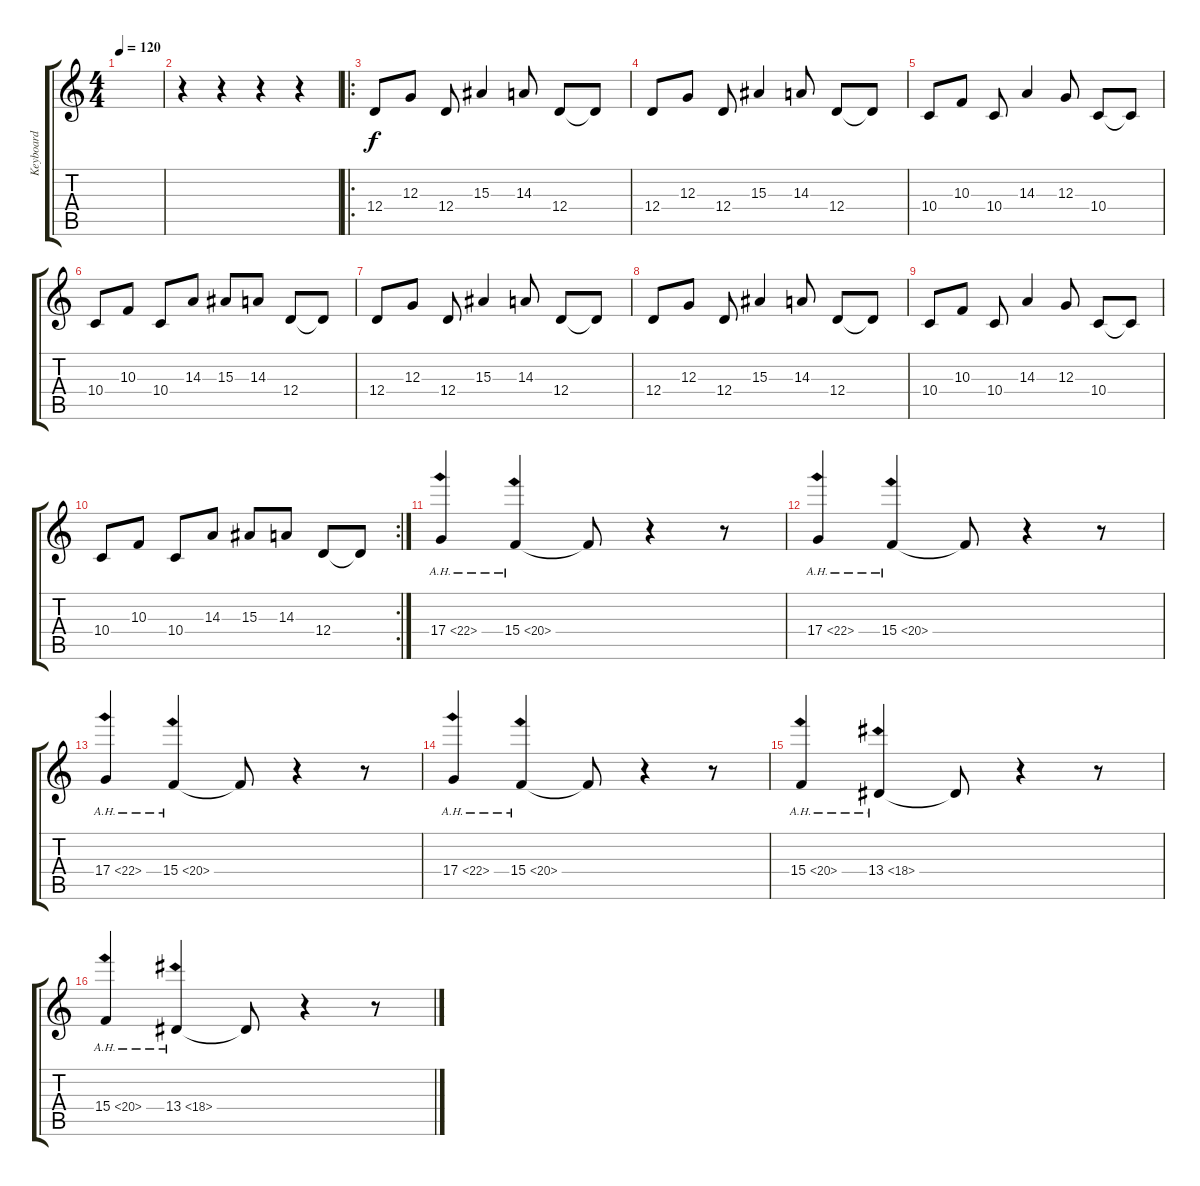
\track ("Keyboard" "Keyboard") {instrument lead1square}
\staff {score tabs}
\tuning (E4 B3 G3 D3 A2 E2) {hide}
\ts (4 4)
\tempo 120
\clef g2
\ks c
|
r.4 r.4 r.4 r.4 |
\ro
12.4.8 12.3.8 12.4.8 15.3.4 14.3.8 12.4.8 12.4{t}.8 |
12.4.8 12.3.8 12.4.8 15.3.4 14.3.8 12.4.8 12.4{t}.8 |
10.4.8 10.3.8 10.4.8 14.3.4 12.3.8 10.4.8 10.4{t}.8 |
10.4.8 10.3.8 10.4.8 14.3.8 15.3.8 14.3.8 12.4.8 12.4{t}.8 |
12.4.8 12.3.8 12.4.8 15.3.4 14.3.8 12.4.8 12.4{t}.8 |
12.4.8 12.3.8 12.4.8 15.3.4 14.3.8 12.4.8 12.4{t}.8 |
10.4.8 10.3.8 10.4.8 14.3.4 12.3.8 10.4.8 10.4{t}.8 |
\rc 2
10.4.8 10.3.8 10.4.8 14.3.8 15.3.8 14.3.8 12.4.8 12.4{t}.8 |
17.4{ah 5}.4 15.4{ah 5}.4 15.4{t}.8 r.4 r.8 |
17.4{ah 5}.4 15.4{ah 5}.4 15.4{t}.8 r.4 r.8 |
17.4{ah 5}.4 15.4{ah 5}.4 15.4{t}.8 r.4 r.8 |
17.4{ah 5}.4 15.4{ah 5}.4 15.4{t}.8 r.4 r.8 |
15.4{ah 5}.4 13.4{ah 5}.4 13.4{t}.8 r.4 r.8 |
15.4{ah 5}.4 13.4{ah 5}.4 13.4{t}.8 r.4 r.8
